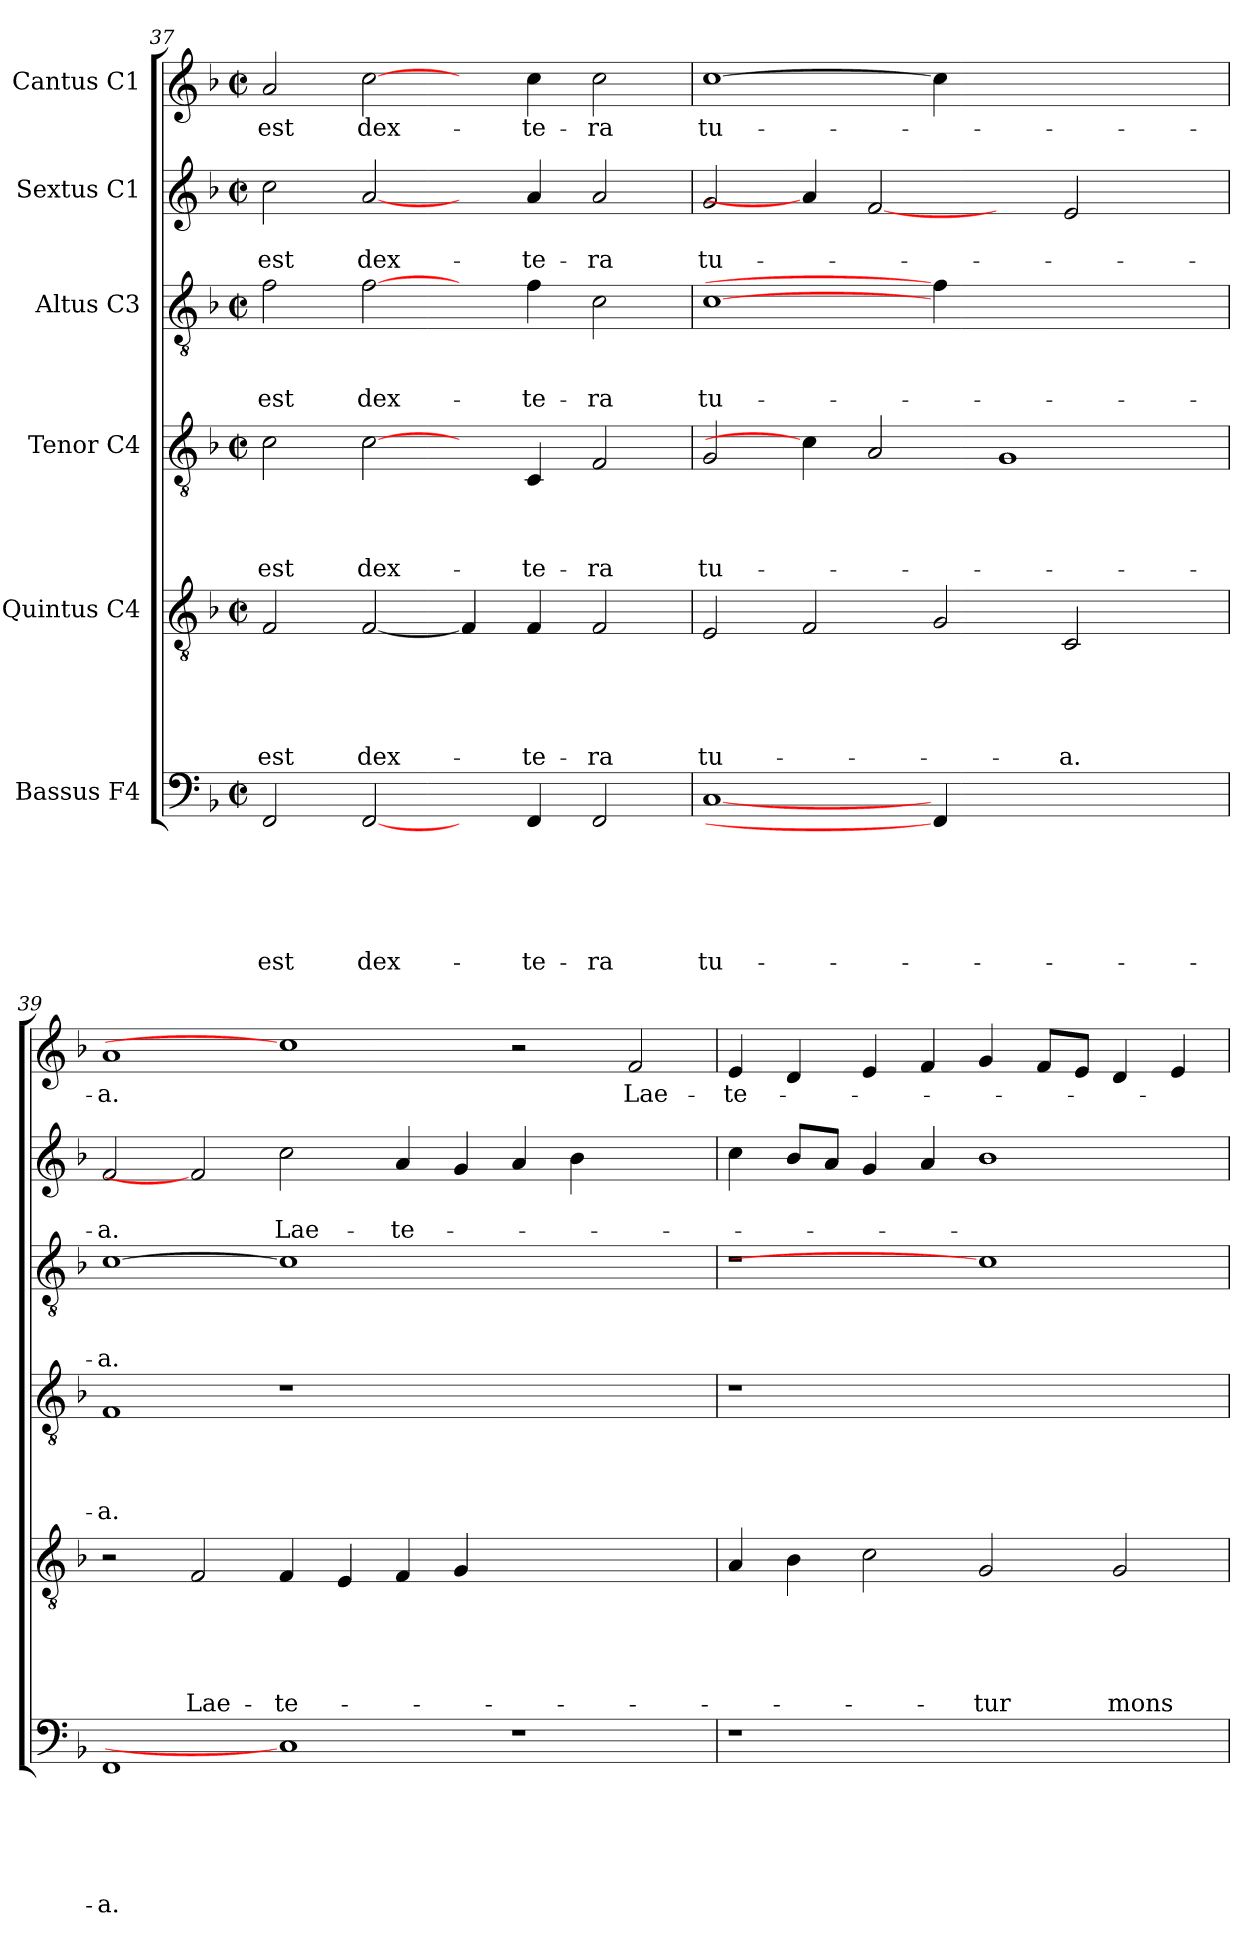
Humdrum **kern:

**kern	**text	**text	**text	**text	**text	**text	**kern	**text	**text	**text	**text	**text	**kern	**text	**text	**text	**text	**kern	**text	**text	**text	**kern	**text	**text	**kern	**text
*part6	*part6	*part6	*part6	*part6	*part6	*part6	*part5	*part5	*part5	*part5	*part5	*part5	*part4	*part4	*part4	*part4	*part4	*part3	*part3	*part3	*part3	*part2	*part2	*part2	*part1	*part1
*staff6	*staff6	*staff6	*staff6	*staff6	*staff6	*staff6	*staff5	*staff5	*staff5	*staff5	*staff5	*staff5	*staff4	*staff4	*staff4	*staff4	*staff4	*staff3	*staff3	*staff3	*staff3	*staff2	*staff2	*staff2	*staff1	*staff1
*I"Bassus F4	*	*	*	*	*	*	*I"Quintus C4	*	*	*	*	*	*I"Tenor C4	*	*	*	*	*I"Altus C3	*	*	*	*I"Sextus C1	*	*	*I"Cantus C1	*
*clefF4	*	*	*	*	*	*	*clefGv2	*	*	*	*	*	*clefGv2	*	*	*	*	*clefGv2	*	*	*	*clefG2	*	*	*clefG2	*
*k[b-]	*	*	*	*	*	*	*k[b-]	*	*	*	*	*	*k[b-]	*	*	*	*	*k[b-]	*	*	*	*k[b-]	*	*	*k[b-]	*
*F:	*	*	*	*	*	*	*F:	*	*	*	*	*	*F:	*	*	*	*	*F:	*	*	*	*F:	*	*	*F:	*
*M2/2	*	*	*	*	*	*	*M2/2	*	*	*	*	*	*M2/2	*	*	*	*	*M2/2	*	*	*	*M2/2	*	*	*M2/2	*
*met(c|)	*	*	*	*	*	*	*met(c|)	*	*	*	*	*	*met(c|)	*	*	*	*	*met(c|)	*	*	*	*met(c|)	*	*	*met(c|)	*
=37	=37	=37	=37	=37	=37	=37	=37	=37	=37	=37	=37	=37	=37	=37	=37	=37	=37	=37	=37	=37	=37	=37	=37	=37	=37	=37
!	!	!	!	!	!	!LO:LY:b	!	!	!	!	!	!LO:LY:b	!	!	!	!	!LO:LY:b	!	!	!	!LO:LY:b	!	!	!LO:LY:b	!	!LO:LY:b
2FF/	.	.	.	.	.	est	2F/	.	.	.	.	est	2c\	.	.	.	est	2f\	.	.	est	2cc\	.	est	2a/	est
!	!	!	!	!	!	!LO:LY:b	!	!	!	!	!	!LO:LY:b	!	!	!	!	!LO:LY:b	!	!	!	!LO:LY:b	!	!	!LO:LY:b	!	!LO:LY:b
[2FF/	.	.	.	.	.	dex-	[2F/	.	.	.	.	dex-	[2c\	.	.	.	dex-	[2f\	.	.	dex-	[2a/	.	dex-	[2cc\	dex-
4ryy	.	.	.	.	.	.	4F/]	.	.	.	.	.	4ryy	.	.	.	.	4ryy	.	.	.	4ryy	.	.	4ryy	.
!	!	!	!	!	!	!LO:LY:b	!	!	!	!	!	!LO:LY:b	!	!	!	!	!LO:LY:b	!	!	!	!LO:LY:b	!	!	!LO:LY:b	!	!LO:LY:b
4FF/	.	.	.	.	.	-te-	4F/	.	.	.	.	-te-	4C/	.	.	.	-te-	4f\	.	.	-te-	4a/	.	-te-	4cc\	-te-
!	!	!	!	!	!	!LO:LY:b	!	!	!	!	!	!LO:LY:b	!	!	!	!	!LO:LY:b	!	!	!	!LO:LY:b	!	!	!LO:LY:b	!	!LO:LY:b
2FF/	.	.	.	.	.	-ra	2F/	.	.	.	.	-ra	2F/	.	.	.	-ra	2c\	.	.	-ra	2a/	.	-ra	2cc\	-ra
=38	=38	=38	=38	=38	=38	=38	=38	=38	=38	=38	=38	=38	=38	=38	=38	=38	=38	=38	=38	=38	=38	=38	=38	=38	=38	=38
!	!	!	!	!	!	!LO:LY:b	!	!	!	!	!	!LO:LY:b	!	!	!	!	!LO:LY:b	!	!	!	!LO:LY:b	!	!	!LO:LY:b	!	!LO:LY:b
[1C	.	.	.	.	.	tu-	2E/	.	.	.	.	tu-	2G/	.	.	.	tu-	[1c	.	.	tu-	2g/	.	tu-	[1cc	tu-
.	.	.	.	.	.	.	2F/	.	.	.	.	.	4c\]	.	.	.	.	.	.	.	.	4a/]	.	.	.	.
.	.	.	.	.	.	.	.	.	.	.	.	.	2A/	.	.	.	.	.	.	.	.	[2f	.	.	.	.
4FF/]	.	.	.	.	.	.	2G/	.	.	.	.	.	.	.	.	.	.	4f\]	.	.	.	.	.	.	4cc\]	.
1ryy	.	.	.	.	.	.	.	.	.	.	.	.	1G	.	.	.	.	1ryy	.	.	.	4ryy	.	.	1ryy	.
!	!	!	!	!	!	!	!	!	!	!	!	!LO:LY:b	!	!	!	!	!	!	!	!	!	!	!	!	!	!
.	.	.	.	.	.	.	2C/	.	.	.	.	-a.	.	.	.	.	.	.	.	.	.	2e/	.	.	.	.
.	.	.	.	.	.	.	4ryy	.	.	.	.	.	.	.	.	.	.	.	.	.	.	4ryy	.	.	.	.
!!LO:LB:g=z
=39	=39	=39	=39	=39	=39	=39	=39	=39	=39	=39	=39	=39	=39	=39	=39	=39	=39	=39	=39	=39	=39	=39	=39	=39	=39	=39
!	!	!	!	!	!	!LO:LY:b	!	!	!	!	!	!	!	!	!	!	!LO:LY:b	!	!	!	!LO:LY:b	!	!	!LO:LY:b	!	!LO:LY:b
1FF	.	.	.	.	.	-a.	2r	.	.	.	.	.	1F	.	.	.	-a.	[1c	.	.	-a.	2f/	.	-a.	1a	-a.
!	!	!	!	!	!	!	!	!	!	!	!	!LO:LY:b	!	!	!	!	!	!	!	!	!	!	!	!	!	!
.	.	.	.	.	.	.	2F/	.	.	.	.	Lae-	.	.	.	.	.	.	.	.	.	2f]	.	.	.	.
!	!	!	!	!	!	!	!	!	!	!	!	!LO:LY:b	!	!	!	!	!	!	!	!	!	!	!	!LO:LY:b	!	!
1C]	.	.	.	.	.	.	4F/	.	.	.	.	-te-	1r	.	.	.	.	1c]	.	.	.	2cc\	.	Lae-	1cc]	.
.	.	.	.	.	.	.	4E/	.	.	.	.	.	.	.	.	.	.	.	.	.	.	.	.	.	.	.
!	!	!	!	!	!	!	!	!	!	!	!	!	!	!	!	!	!	!	!	!	!	!	!	!LO:LY:b	!	!
.	.	.	.	.	.	.	4F/	.	.	.	.	.	.	.	.	.	.	.	.	.	.	4a/	.	-te-	.	.
.	.	.	.	.	.	.	4G/	.	.	.	.	.	.	.	.	.	.	.	.	.	.	4g/	.	.	.	.
1r	.	.	.	.	.	.	1ryy	.	.	.	.	.	1ryy	.	.	.	.	1ryy	.	.	.	4a/	.	.	2r	.
.	.	.	.	.	.	.	.	.	.	.	.	.	.	.	.	.	.	.	.	.	.	4b-\	.	.	.	.
!	!	!	!	!	!	!	!	!	!	!	!	!	!	!	!	!	!	!	!	!	!	!	!	!	!	!LO:LY:b
.	.	.	.	.	.	.	.	.	.	.	.	.	.	.	.	.	.	.	.	.	.	2ryy	.	.	2f/	Lae-
=40	=40	=40	=40	=40	=40	=40	=40	=40	=40	=40	=40	=40	=40	=40	=40	=40	=40	=40	=40	=40	=40	=40	=40	=40	=40	=40
!	!	!	!	!	!	!	!	!	!	!	!	!	!	!	!	!	!	!	!	!	!	!	!	!	!	!LO:LY:b
1r	.	.	.	.	.	.	4A/	.	.	.	.	.	1r	.	.	.	.	1r	.	.	.	4cc\	.	.	4e/	-te-
.	.	.	.	.	.	.	4B-\	.	.	.	.	.	.	.	.	.	.	.	.	.	.	8b-/L	.	.	4d/	.
.	.	.	.	.	.	.	.	.	.	.	.	.	.	.	.	.	.	.	.	.	.	8a/J	.	.	.	.
.	.	.	.	.	.	.	2c\	.	.	.	.	.	.	.	.	.	.	.	.	.	.	4g/	.	.	4e/	.
.	.	.	.	.	.	.	.	.	.	.	.	.	.	.	.	.	.	.	.	.	.	4a/	.	.	4f/	.
!	!	!	!	!	!	!	!	!	!	!	!	!LO:LY:b	!	!	!	!	!	!	!	!	!	!	!	!	!	!
1ryy	.	.	.	.	.	.	2G/	.	.	.	.	-tur	1ryy	.	.	.	.	1c]	.	.	.	1b-	.	.	4g/	.
.	.	.	.	.	.	.	.	.	.	.	.	.	.	.	.	.	.	.	.	.	.	.	.	.	8f/L	.
.	.	.	.	.	.	.	.	.	.	.	.	.	.	.	.	.	.	.	.	.	.	.	.	.	8e/J	.
!	!	!	!	!	!	!	!	!	!	!	!	!LO:LY:b	!	!	!	!	!	!	!	!	!	!	!	!	!	!
.	.	.	.	.	.	.	2G/	.	.	.	.	mons	.	.	.	.	.	.	.	.	.	.	.	.	4d/	.
.	.	.	.	.	.	.	.	.	.	.	.	.	.	.	.	.	.	.	.	.	.	.	.	.	4e/	.
=	=	=	=	=	=	=	=	=	=	=	=	=	=	=	=	=	=	=	=	=	=	=	=	=	=	=
*-	*-	*-	*-	*-	*-	*-	*-	*-	*-	*-	*-	*-	*-	*-	*-	*-	*-	*-	*-	*-	*-	*-	*-	*-	*-	*-
